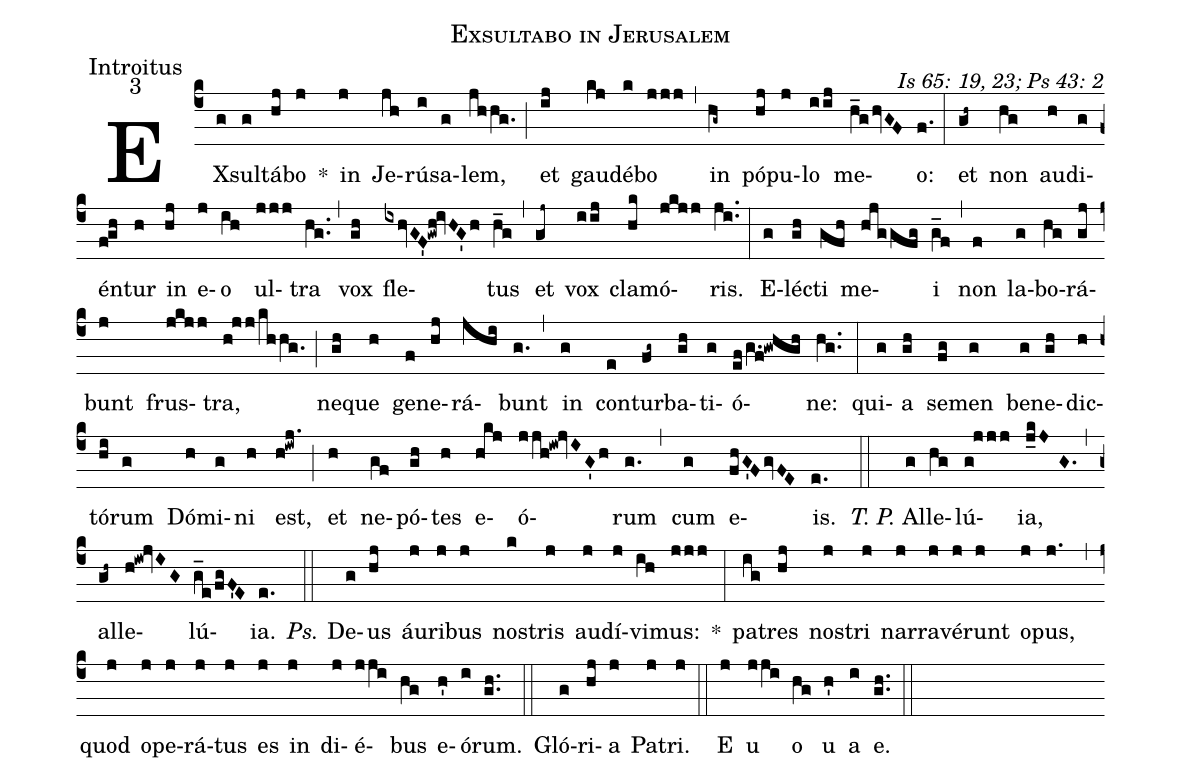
name: Exsultabo in Jerusalem;
office-part: Introitus;
mode: 3;
commentary: Is 65: 19, 23; Ps 43: 2;
%%
(c4) EX(g)sul(g)tá(hj)bo(j) *() in(j) Je(jh)rú(i)sa(g)lem,(jhhg.) (;) et(ij) gau(kj)dé(k)bo(jjj) (,) in(hg~) pó(hj)pu(j)lo(iij) me(h_g/hvGF)o:(f.) (:)
et(gh~) non(hg) au(h)di(g)én(f!gh)tur(h) in(hj) e(j)o(ih) ul(jjj)tra(hg..) (,) vox(gh) fle(ixhvGF'!gwh!ivHG'h)tus(h_g) (,) et(gj~) vox(iij) cla(hk)mó(jkjj)ris.(ji..) (:)
E(g)léc(gh)ti(gfh) me(hjggfg)i(g_f) (,) non(f) la(g)bo(hg)rá(gj)bunt(j) frus(jkjj)tra,(h!jj/khhg.) (;) ne(gh)que(h) ge(f)ne(hj)rá(jhi)bunt(g.) (,) in(g) con(e)tur(fg~)ba(gh)ti(g)ó(ef/g.f!gwhgh)ne:(hg..) (:)
qui(g)a(gh) se(fg)men(g) be(g)ne(gh)dic(h)tó(hi)rum(g) Dó(h)mi(g)ni(h) est,(h!iwj.) (;) et(h) ne(gf)pó(gh)tes(h) e(hkj)ó(jjh!iw!jvIG'/h)rum(g.) (,) cum(g) e(fhG'F/gvFE)is.(e.) (::)
<i>T. P.</i> Al(g)le(hg)lú(g!jjj)ia,(j_kJG.) (,) al(gh~)le(h!iw!jvIG)lú(g_e/fgF'E)ia.(e.) (::)
<i>Ps.</i> De(g)us(hj) áu(j)ri(j)bus(j) nos(k)tris(j) au(j)dí(j)vi(ih)mus:(jjj) *(:)
pa(ig)tres(hj) nos(j)tri(j) nar(j)ra(j)vé(j)runt(j) o(j)pus,(j.) (,) quod(j) o(j)pe(j)rá(j)tus(j) es(j) in(j) di(j)é(jji)bus(hg) e(h')ó(i)rum.(gh..) (::)
Gló(g)ri(hj)a(j) Pa(j)tri.(j) (::)
<eu>E(j) u(jji) o(hg) u(h') a(i) e.</eu>(gh..) (::)
